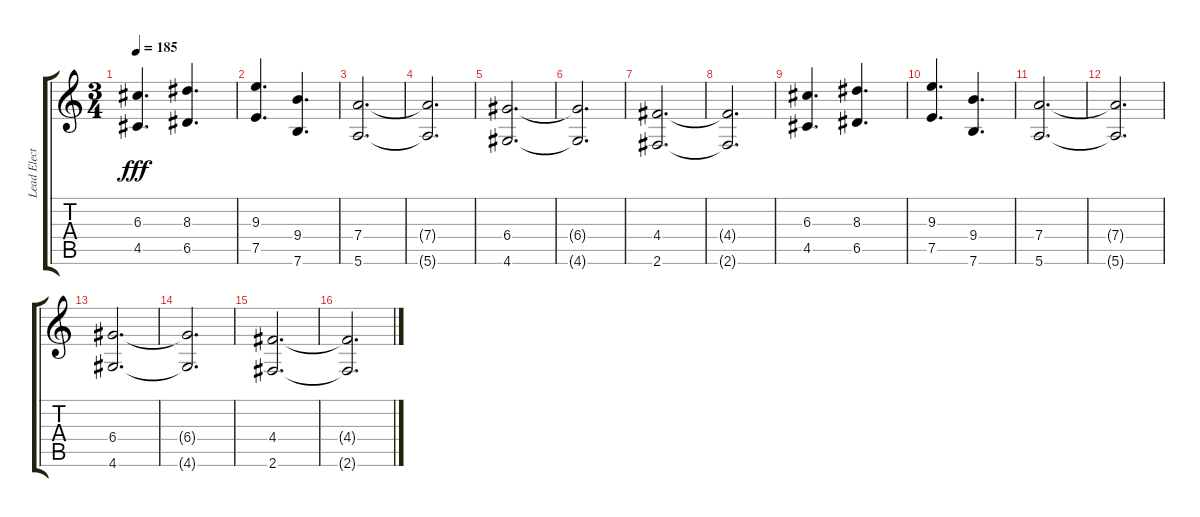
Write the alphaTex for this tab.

\track ("Lead Electric" "Lead Elect") {instrument overdrivenguitar}
\staff {score tabs}
\tuning (E4 B3 G3 D3 A2 E2) {hide}
\ts (3 4)
\tempo 185
\clef g2
\ks c
(6.3 4.5).4{d dy fff} (8.3 6.5).4{d} |
(9.3 7.5).4{d} (9.4 7.6).4{d} |
(7.4 5.6).2{d} |
(7.4{t} 5.6{t}).2{d} |
(6.4 4.6).2{d} |
(6.4{t} 4.6{t}).2{d} |
(4.4 2.6).2{d} |
(4.4{t} 2.6{t}).2{d} |
(6.3 4.5).4{d} (8.3 6.5).4{d} |
(9.3 7.5).4{d} (9.4 7.6).4{d} |
(7.4 5.6).2{d} |
(7.4{t} 5.6{t}).2{d} |
(6.4 4.6).2{d} |
(6.4{t} 4.6{t}).2{d} |
(4.4 2.6).2{d} |
(4.4{t} 2.6{t}).2{d}
